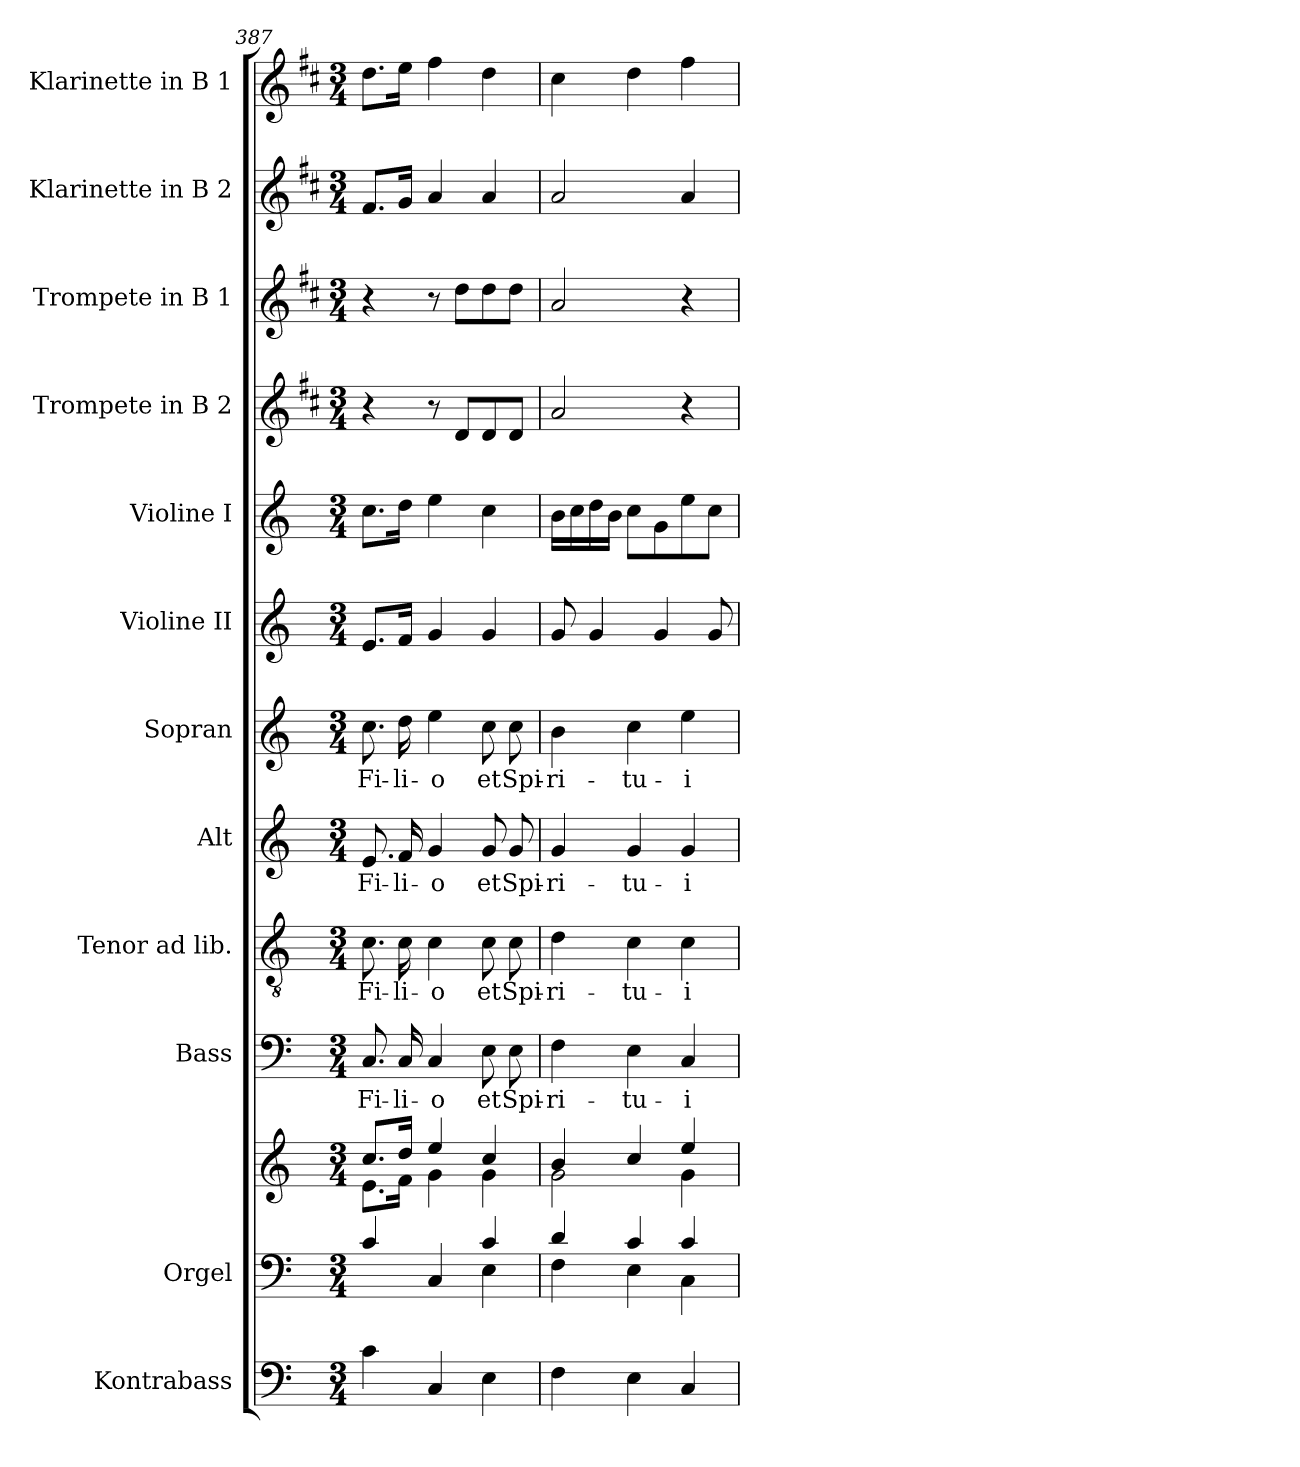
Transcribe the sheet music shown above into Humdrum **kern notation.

**kern	**kern	**kern	**kern	**text	**kern	**text	**kern	**text	**kern	**text	**kern	**kern	**kern	**kern	**kern	**kern
*part12	*part11	*part11	*part10	*part10	*part9	*part9	*part8	*part8	*part7	*part7	*part6	*part5	*part4	*part3	*part2	*part1
*staff13	*staff12	*staff11	*staff10	*staff10	*staff9	*staff9	*staff8	*staff8	*staff7	*staff7	*staff6	*staff5	*staff4	*staff3	*staff2	*staff1
*I"Kontrabass	*I"Orgel	*	*I"Bass	*	*I"Tenor ad lib.	*	*I"Alt	*	*I"Sopran	*	*I"Violine II	*I"Violine I	*I"Trompete in B 2	*I"Trompete in B 1	*I"Klarinette in B 2	*I"Klarinette in B 1
*I'Kb.	*I'Org.	*	*I'B	*	*I'T	*	*I'A	*	*I'S	*	*I'Vl. II	*I'Vl. I	*	*	*	*
*clefF4	*clefF4	*clefG2	*clefF4	*	*clefGv2	*	*clefG2	*	*clefG2	*	*clefG2	*clefG2	*clefG2	*clefG2	*clefG2	*clefG2
*ITrd7c12	*	*	*	*	*	*	*	*	*	*	*	*	*ITrd1c2	*ITrd1c2	*ITrd1c2	*ITrd1c2
*k[]	*k[]	*k[]	*k[]	*	*k[]	*	*k[]	*	*k[]	*	*k[]	*k[]	*k[]	*k[]	*k[]	*k[]
*C:	*C:	*C:	*C:	*	*C:	*	*C:	*	*C:	*	*C:	*C:	*C:	*C:	*C:	*C:
*M3/4	*M3/4	*M3/4	*M3/4	*	*M3/4	*	*M3/4	*	*M3/4	*	*M3/4	*M3/4	*M3/4	*M3/4	*M3/4	*M3/4
=387	=387	=387	=387	=387	=387	=387	=387	=387	=387	=387	=387	=387	=387	=387	=387	=387
*	*^	*^	*	*	*	*	*	*	*	*	*	*	*	*	*	*
!	!	!	!	!	!	!LO:LY:b	!	!LO:LY:b	!	!LO:LY:b	!	!LO:LY:b	!	!	!	!	!	!
4C\	4c/	2ryy	8.cc/L	8.e\L	8.C/	Fi-	8.c\	Fi-	8.e/	Fi-	8.cc\	Fi-	8.e/L	8.cc\L	4r	4r	8.e/L	8.cc\L
!	!	!	!	!	!	!LO:LY:b	!	!LO:LY:b	!	!LO:LY:b	!	!LO:LY:b	!	!	!	!	!	!
.	.	.	16dd/Jk	16f\Jk	16C/	-li-	16c\	-li-	16f/	-li-	16dd\	-li-	16f/Jk	16dd\Jk	.	.	16f/Jk	16dd\Jk
!	!	!	!	!	!	!LO:LY:b	!	!LO:LY:b	!	!LO:LY:b	!	!LO:LY:b	!	!	!	!	!	!
4CC/	4C/	.	4ee/	4g\	4C/	-o	4c\	-o	4g/	-o	4ee\	-o	4g/	4ee\	8r	8r	4g/	4ee\
.	.	.	.	.	.	.	.	.	.	.	.	.	.	.	8c/L	8cc\L	.	.
!	!	!	!	!	!	!LO:LY:b	!	!LO:LY:b	!	!LO:LY:b	!	!LO:LY:b	!	!	!	!	!	!
4EE\	4c/	4E\	4cc/	4g\	8E\	et	8c\	et	8g/	et	8cc\	et	4g/	4cc\	8c/	8cc\	4g/	4cc\
!	!	!	!	!	!	!LO:LY:b	!	!LO:LY:b	!	!LO:LY:b	!	!LO:LY:b	!	!	!	!	!	!
.	.	.	.	.	8E\	Spi-	8c\	Spi-	8g/	Spi-	8cc\	Spi-	.	.	8c/J	8cc\J	.	.
=388	=388	=388	=388	=388	=388	=388	=388	=388	=388	=388	=388	=388	=388	=388	=388	=388	=388	=388
!	!	!	!	!	!	!LO:LY:b	!	!LO:LY:b	!	!LO:LY:b	!	!LO:LY:b	!	!	!	!	!	!
4FF\	4d/	4F\	4b/	2g\	4F\	-ri-	4d\	-ri-	4g/	-ri-	4b\	-ri-	8g/	16b\LL	2g/	2g/	2g/	4b\
.	.	.	.	.	.	.	.	.	.	.	.	.	.	16cc\	.	.	.	.
.	.	.	.	.	.	.	.	.	.	.	.	.	4g/	16dd\	.	.	.	.
.	.	.	.	.	.	.	.	.	.	.	.	.	.	16b\JJ	.	.	.	.
!	!	!	!	!	!	!LO:LY:b	!	!LO:LY:b	!	!LO:LY:b	!	!LO:LY:b	!	!	!	!	!	!
4EE\	4c/	4E\	4cc/	.	4E\	-tu-	4c\	-tu-	4g/	-tu-	4cc\	-tu-	.	8cc\L	.	.	.	4cc\
.	.	.	.	.	.	.	.	.	.	.	.	.	4g/	8g\	.	.	.	.
!	!	!	!	!	!	!LO:LY:b	!	!LO:LY:b	!	!LO:LY:b	!	!LO:LY:b	!	!	!	!	!	!
4CC/	4c/	4C\	4ee/	4g\	4C/	-i	4c\	-i	4g/	-i	4ee\	-i	.	8ee\	4r	4r	4g/	4ee\
.	.	.	.	.	.	.	.	.	.	.	.	.	8g/	8cc\J	.	.	.	.
*	*v	*v	*	*	*	*	*	*	*	*	*	*	*	*	*	*	*	*
*	*	*v	*v	*	*	*	*	*	*	*	*	*	*	*	*	*	*
=	=	=	=	=	=	=	=	=	=	=	=	=	=	=	=	=
*-	*-	*-	*-	*-	*-	*-	*-	*-	*-	*-	*-	*-	*-	*-	*-	*-
